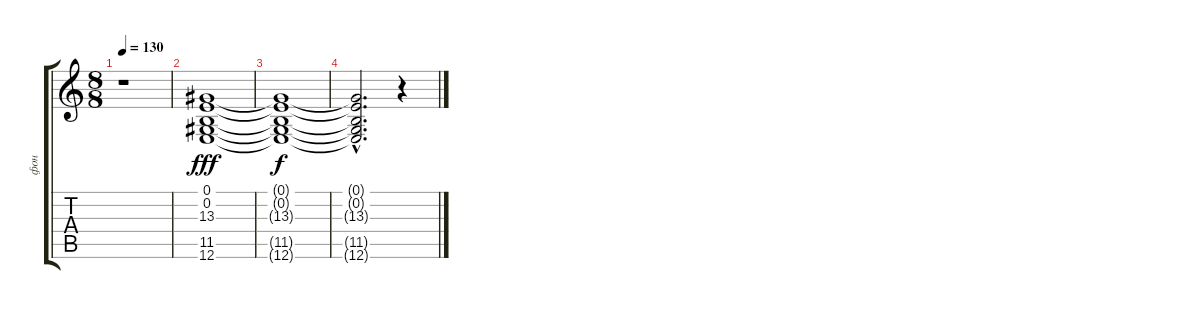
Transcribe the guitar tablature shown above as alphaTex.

\track ("фон" "фон") {instrument pad2warm}
\staff {score tabs}
\tuning (E4 B3 G3 D3 A2 E2) {hide}
\ts (8 8)
\tempo 130
\clef g2
\ks c
r.1{dy fff} |
(0.1 0.2 13.3 11.5 12.6).1 |
(0.1{t} 0.2{t} 13.3{t} 11.5{t} 12.6{t}).1{dy f} |
(0.1{hac t} 0.2{hac t} 13.3{hac t} 11.5{hac t} 12.6{hac t}).2{d} r.4
